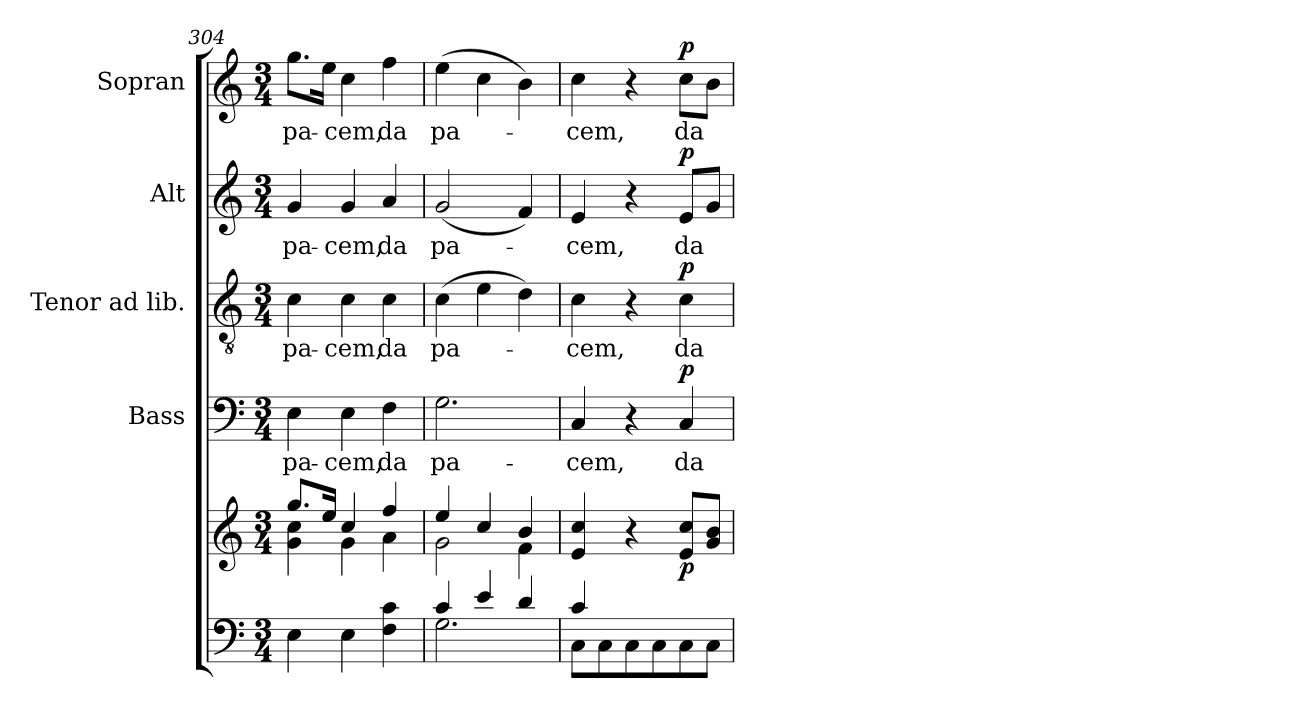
**kern	**kern	**dynam	**kern	**text	**dynam	**kern	**text	**dynam	**kern	**text	**dynam	**kern	**text	**dynam
*part5	*part5	*part5	*part4	*part4	*part4	*part3	*part3	*part3	*part2	*part2	*part2	*part1	*part1	*part1
*staff6	*staff5	*staff5/6	*staff4	*staff4	*staff4	*staff3	*staff3	*staff3	*staff2	*staff2	*staff2	*staff1	*staff1	*staff1
*	*	*	*I"Bass	*	*	*I"Tenor ad lib.	*	*	*I"Alt	*	*	*I"Sopran	*	*
*	*	*	*I'B.	*	*	*I'T.	*	*	*I'A.	*	*	*I'S.	*	*
*clefF4	*clefG2	*	*clefF4	*	*	*clefGv2	*	*	*clefG2	*	*	*clefG2	*	*
*k[]	*k[]	*	*k[]	*	*	*k[]	*	*	*k[]	*	*	*k[]	*	*
*C:	*C:	*	*C:	*	*	*C:	*	*	*C:	*	*	*C:	*	*
*M3/4	*M3/4	*	*M3/4	*	*	*M3/4	*	*	*M3/4	*	*	*M3/4	*	*
=304	=304	=304	=304	=304	=304	=304	=304	=304	=304	=304	=304	=304	=304	=304
*	*^	*	*	*	*	*	*	*	*	*	*	*	*	*
!	!	!	!	!	!LO:LY:b	!	!	!LO:LY:b	!	!	!LO:LY:b	!	!	!LO:LY:b	!
4E\	8.gg/L	4g\ 4cc\	.	4E\	pa-	.	4c\	pa-	.	4g/	pa-	.	8.gg\L	pa-	.
.	16ee/Jk	.	.	.	.	.	.	.	.	.	.	.	16ee\Jk	.	.
!	!	!	!	!	!LO:LY:b	!	!	!LO:LY:b	!	!	!LO:LY:b	!	!	!LO:LY:b	!
4E\	4cc/	4g\	.	4E\	-cem,	.	4c\	-cem,	.	4g/	-cem,	.	4cc\	-cem,	.
!	!	!	!	!	!LO:LY:b	!	!	!LO:LY:b	!	!	!LO:LY:b	!	!	!LO:LY:b	!
4F\ 4c\	4ff/	4a\	.	4F\	da	.	4c\	da	.	4a/	da	.	4ff\	da	.
=305	=305	=305	=305	=305	=305	=305	=305	=305	=305	=305	=305	=305	=305	=305	=305
*^	*	*	*	*	*	*	*	*	*	*	*	*	*	*	*
!	!	!	!	!	!	!LO:LY:b	!	!	!LO:LY:b	!	!	!LO:LY:b	!	!	!LO:LY:b	!
4c/	2.G\	4ee/	2g\	.	2.G\	pa-	.	(>4c\	pa-	.	(<2g/	pa-	.	(>4ee\	pa-	.
4e/	.	4cc/	.	.	.	.	.	4e\	.	.	.	.	.	4cc\	.	.
4d/	.	4b/	4f\	.	.	.	.	4d\)	.	.	4f/)	.	.	4b\)	.	.
=306	=306	=306	=306	=306	=306	=306	=306	=306	=306	=306	=306	=306	=306	=306	=306	=306
!	!	!	!	!	!	!LO:LY:b	!	!	!LO:LY:b	!	!	!LO:LY:b	!	!	!LO:LY:b	!
*	*	*v	*v	*	*	*	*	*	*	*	*	*	*	*	*	*
4c/	8C\L	4e/ 4cc/	.	4C/	-cem,	.	4c\	-cem,	.	4e/	-cem,	.	4cc\	-cem,	.
.	8C\	.	.	.	.	.	.	.	.	.	.	.	.	.	.
2ryy	8C\	4r	.	4r	.	.	4r	.	.	4r	.	.	4r	.	.
.	8C\	.	.	.	.	.	.	.	.	.	.	.	.	.	.
!	!	!	!LO:DY:b	!	!LO:LY:b	!LO:DY:a	!	!LO:LY:b	!LO:DY:a	!	!LO:LY:b	!LO:DY:a	!	!LO:LY:b	!LO:DY:a
.	8C\	8e/ 8cc/L	p	4C/	da	p	4c\	da	p	8e/L	da	p	8cc\L	da	p
.	8C\J	8g/ 8b/J	.	.	.	.	.	.	.	8g/J	.	.	8b\J	.	.
*v	*v	*	*	*	*	*	*	*	*	*	*	*	*	*	*
=	=	=	=	=	=	=	=	=	=	=	=	=	=	=
*-	*-	*-	*-	*-	*-	*-	*-	*-	*-	*-	*-	*-	*-	*-
